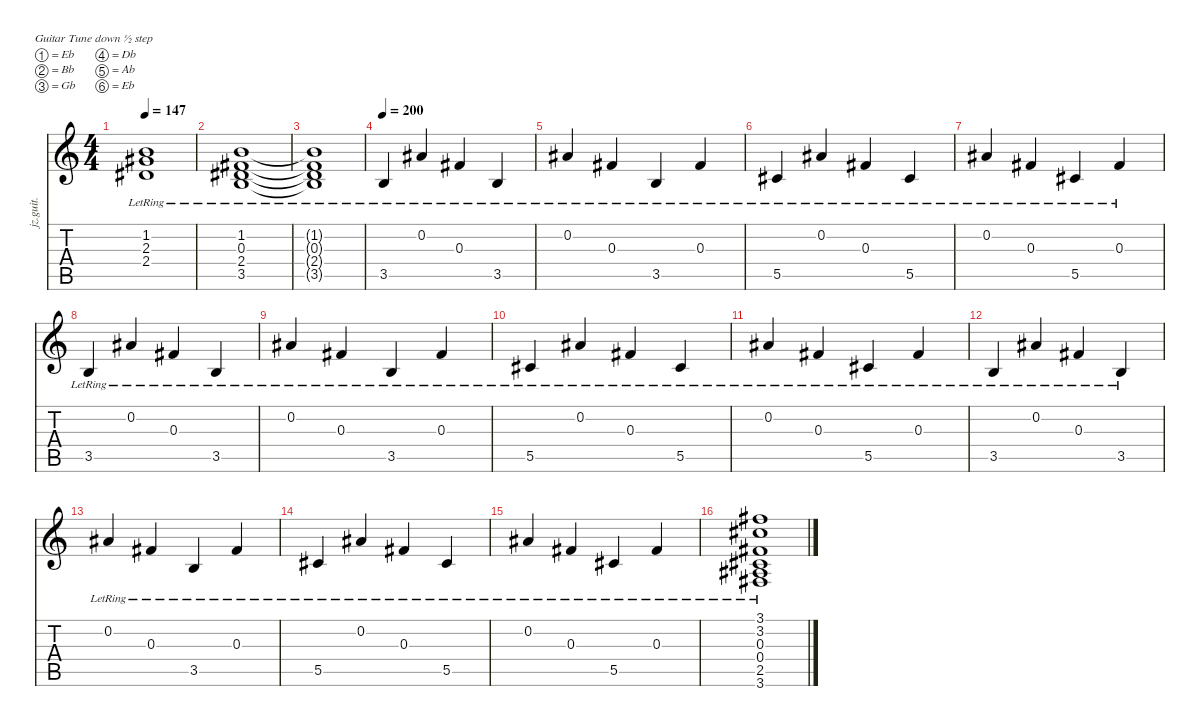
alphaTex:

\defaultSystemsLayout 4
\hideDynamics
\bracketExtendMode nobrackets
\otherSystemsTrackNameOrientation horizontal
\track ("Guitar" "jz.guit.") {instrument electricguitarjazz}
\staff {score tabs}
\tuning (Eb4 Bb3 Gb3 Db3 Ab2 Eb2)
\ts (4 4)
\tempo 147
\clef g2
\ks c
(1.2{lr} 2.3{lr acc #} 2.4{lr acc #}).1{dy f beam Up} |
(1.2{lr} 0.3{lr acc #} 2.4{lr acc #} 3.5{lr}).1{beam Up} |
(1.2{lr t} 0.3{lr t acc #} 2.4{lr t acc #} 3.5{lr t}).1{beam Up} |
\tempo 200
3.5{lr}.4{beam Up} 0.2{lr acc #}.4{beam Up} 0.3{lr acc #}.4{beam Up} 3.5{lr}.4{beam Up} |
0.2{lr acc #}.4{beam Up} 0.3{lr acc #}.4{beam Up} 3.5{lr}.4{beam Up} 0.3{lr acc #}.4{beam Up} |
5.5{lr acc #}.4{beam Up} 0.2{lr acc #}.4{beam Up} 0.3{lr acc #}.4{beam Up} 5.5{lr acc #}.4{beam Up} |
0.2{lr acc #}.4{beam Up} 0.3{lr acc #}.4{beam Up} 5.5{lr acc #}.4{beam Up} 0.3{lr acc #}.4{beam Up} |
3.5{lr}.4{beam Up} 0.2{lr acc #}.4{beam Up} 0.3{lr acc #}.4{beam Up} 3.5{lr}.4{beam Up} |
0.2{lr acc #}.4{beam Up} 0.3{lr acc #}.4{beam Up} 3.5{lr}.4{beam Up} 0.3{lr acc #}.4{beam Up} |
5.5{lr acc #}.4{beam Up} 0.2{lr acc #}.4{beam Up} 0.3{lr acc #}.4{beam Up} 5.5{lr acc #}.4{beam Up} |
0.2{lr acc #}.4{beam Up} 0.3{lr acc #}.4{beam Up} 5.5{lr acc #}.4{beam Up} 0.3{lr acc #}.4{beam Up} |
3.5{lr}.4{beam Up} 0.2{lr acc #}.4{beam Up} 0.3{lr acc #}.4{beam Up} 3.5{lr}.4{beam Up} |
0.2{lr acc #}.4{beam Up} 0.3{lr acc #}.4{beam Up} 3.5{lr}.4{beam Up} 0.3{lr acc #}.4{beam Up} |
5.5{lr acc #}.4{beam Up} 0.2{lr acc #}.4{beam Up} 0.3{lr acc #}.4{beam Up} 5.5{lr acc #}.4{beam Up} |
0.2{lr acc #}.4{beam Up} 0.3{lr acc #}.4{beam Up} 5.5{lr acc #}.4{beam Up} 0.3{lr acc #}.4{beam Up} |
(3.1{lr acc #} 3.2{lr acc #} 0.3{lr acc #} 0.4{lr acc #} 2.5{lr acc #} 3.6{lr acc #}).1{beam Up}
